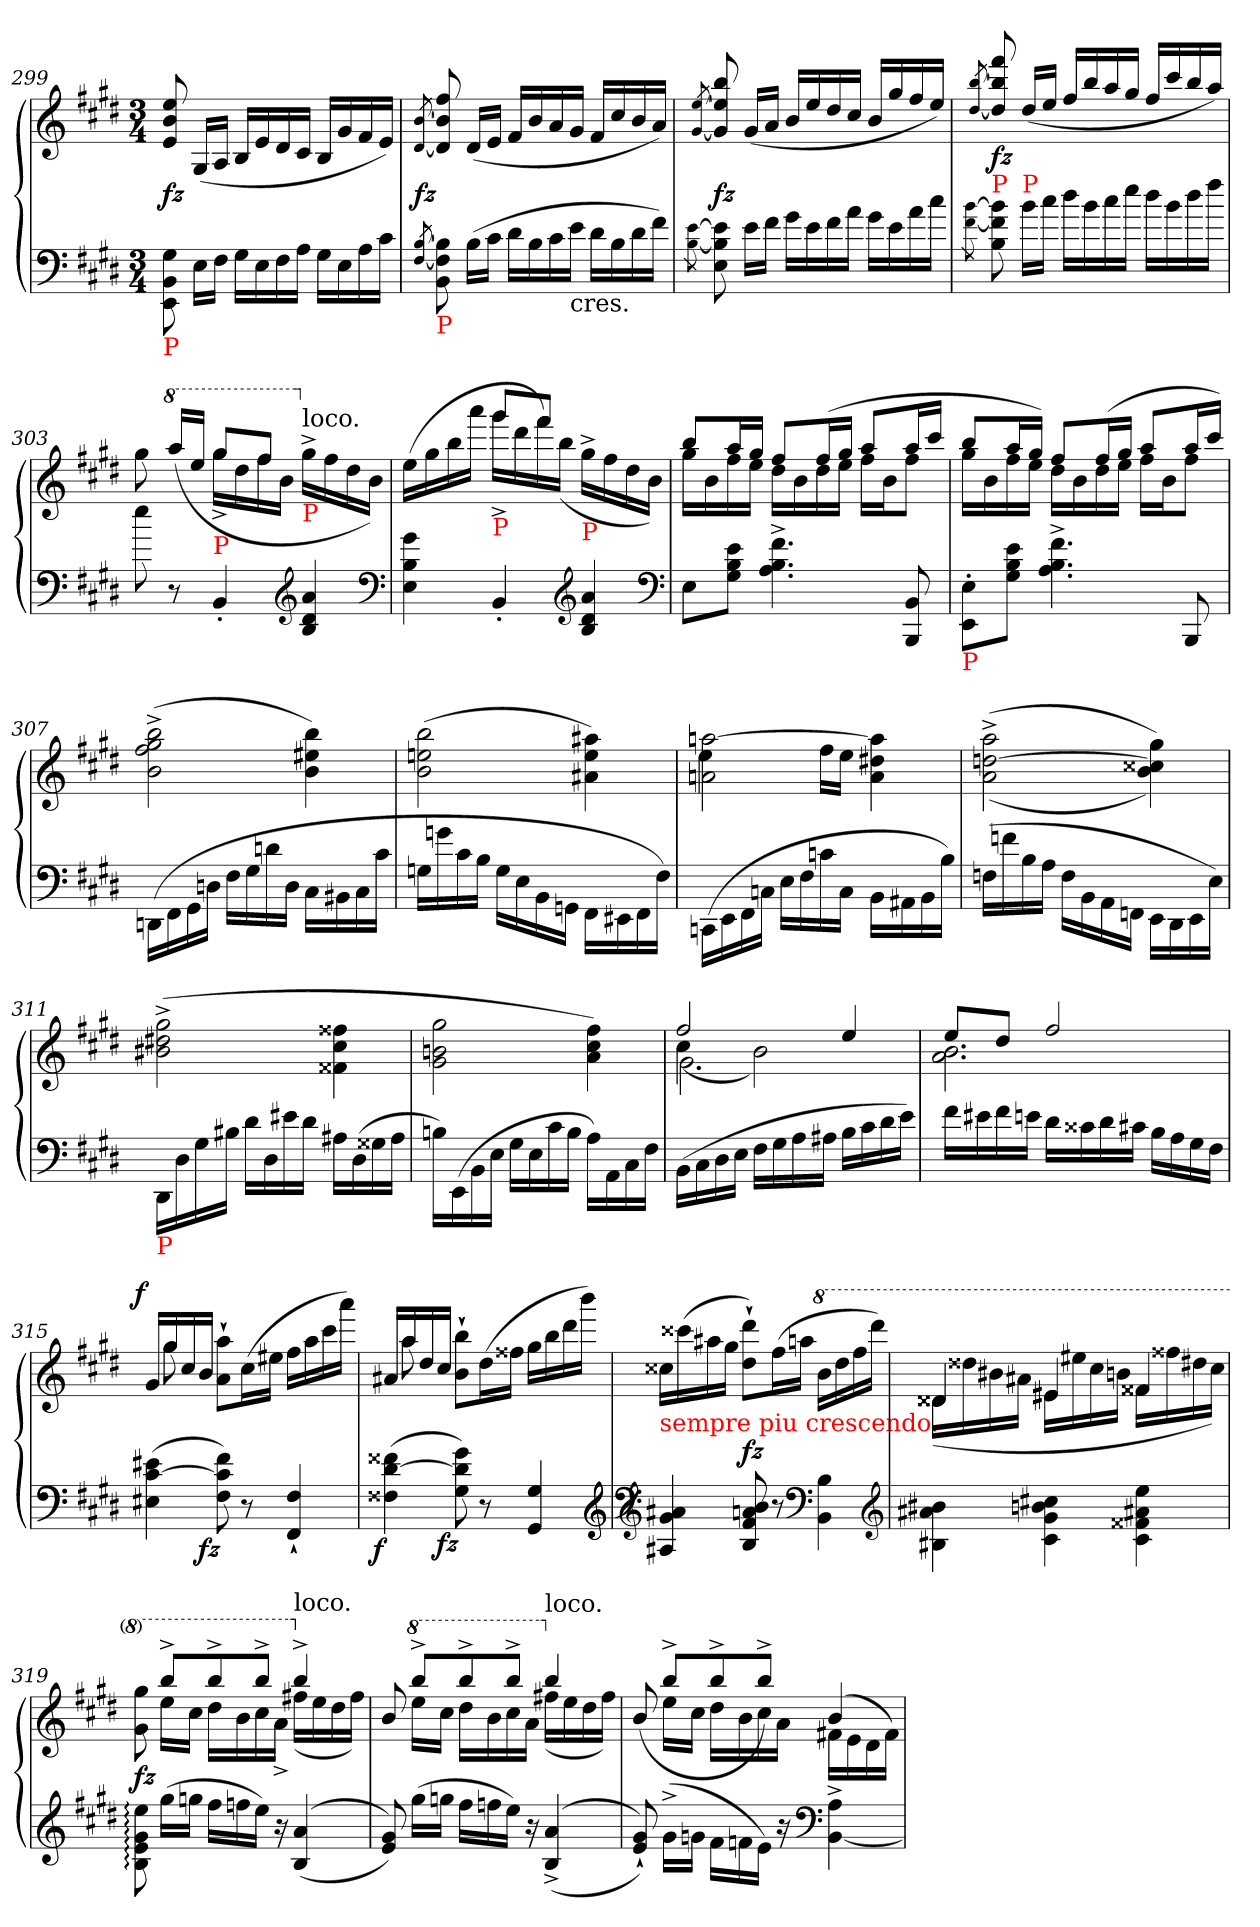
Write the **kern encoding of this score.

**kern	**kern	**dynam
*part1	*part1	*part1
*staff2	*staff1	*staff1/2
*clefF4	*clefG2	*
*k[f#c#g#d#]	*k[f#c#g#d#]	*
*M3/4	*M3/4	*
=299	=299	=299
!LO:TX:b:color=red:t=P	!	!
8G#\ 8BB\ 8EE\	8ee 8b 8e	fz
16E\LL	(>16G#/LL	.
16F#\JJ	16A/JJ	.
16G#LL	16BLL	.
16E	16e	.
16F#	16d#	.
16AJJ	16c#JJ	.
16G#LL	16BLL	.
16E	16g#	.
16A	16f#	.
16c#JJ	16eJJ)	.
=300	=300	=300
[8qB/ [8qF#/	[8qb/ [8qd#/	.
!LO:TX:b:color=red:t=P	!	!
!	!	!LO:DY:rj
8B] 8F#] 8BB	8ff# 8b] 8d#]	fz
(<16BLL	(>16d#LL	.
16c#JJ	16eJJ	.
16d#LL	16f#LL	.
16B	16b	.
16c#	16a	.
!LO:TX:b:t=cres.	!	!
16eJJ	16g#JJ	.
16d#\LL	16f#/LL	.
16B	16cc#	.
16d#\	16b/	.
16f#\JJ)	16a/JJ)	.
=301	=301	=301
[8qe\ [8qB\	[8qee/ [8qg#/	.
8e]\ 8B]\ 8E\	8bb/ 8ee]/ 8g#]/	fz
16e\LL	(>16g#/LL	.
16f#\JJ	16a/JJ	.
16g#\LL	16b/LL	.
16e\	16ee/	.
16f#\	16dd#/	.
16a\JJ	16cc#/JJ	.
16g#\LL	16b/LL	.
16e\	16gg#/	.
16a\	16ff#/	.
16cc#\JJ	16ee/JJ)	.
=302	=302	=302
[8qb\ [8qf#\	[8qbb/ [8qdd#/	.
!LO:TX:a:color=red:t=P	!	!
8b]\ 8f#]\ 8B\	8fff#/ 8bb]/ 8dd#]/	fz
!LO:TX:a:color=red:t=P	!	!
16b\LL	(>16dd#/LL	.
16cc#\JJ	16ee/JJ	.
16dd#\LL	16ff#/LL	.
16b\	16bb/	.
16cc#\	16aa/	.
16ee\JJ	16gg#/JJ	.
16dd#\LL	16ff#/LL	.
16b\	16ccc#/	.
16dd#\	16bb/	.
16ff#\JJ	16aa/JJ)	.
=303	=303	=303
*	*^	*
8ee\	8gg#	4ryy	.
*	*8va	*	*
8r	(>16aaa/LL	.	.
.	16eee/JJ	.	.
!	!LO:TX:b:color=red:t=P	!	!
4BB'<	8ggg#L	16ggg#^<LL	.
.	.	16ddd#	.
.	8fff#J	16fff#	.
.	.	16bbJJ	.
*clefG2	*	*	*
*	*X8va	*	*
!	!LO:TX:a:t=loco.	!	!
!	!LO:TX:b:color=red:t=P	!	!
4a 4d# 4B	4ryy	16gg#^<LL	.
.	.	16ff#	.
.	.	16dd#	.
.	.	16bJJ)	.
*clefF4	*	*	*
=304	=304	=304	=304
4g# 4B 4E	4ryy	(>16eeLL	.
.	.	16gg#	.
.	.	16bb	.
.	.	16aaaJJ	.
!	!LO:TX:b:color=red:t=P	!	!
4BB'<	8ggg#L	16ggg#^<LL	.
.	.	16ddd#	.
.	8fff#J	16fff#)	.
.	.	(>16bbJJ	.
*clefG2	*	*	*
!	!LO:TX:b:color=red:t=P	!	!
4a 4d# 4B	4ryy	16gg#^<LL	.
.	.	16ff#	.
.	.	16dd#	.
.	.	16bJJ)	.
*clefF4	*	*	*
=305	=305	=305	=305
8EL	8bbL	16gg#LL	.
.	.	16b	.
8e 8B 8G#J	16aaL	16ff#	.
.	16gg#JJ	16eeJJ	.
4.f#^< 4.B^< 4.A^<	8ff#L	16dd#LL	.
.	.	16b	.
.	(>16ff#L	16dd#	.
.	16gg#JJ	16eeJJ	.
.	8aaL	16ff#LL	.
.	.	16bJ	.
8BB 8BBB	16aaL	8ff#J	.
.	16ccc#JJ	.	.
=306	=306	=306	=306
!LO:TX:b:color=red:t=P	!	!	!
8E'> 8EE'>L	8bbL	16gg#LL	.
.	.	16b	.
8e 8B 8G#J	16aaL	16ff#	.
.	16gg#JJ)	16eeJJ	.
4.f#^< 4.B^< 4.A^<	8ff#L	16dd#LL	.
.	.	16b	.
.	(>16ff#L	16dd#	.
.	16gg#JJ	16eeJJ	.
.	8aaL	16ff#LL	.
.	.	16bJ	.
8BBB	16aaL	8ff#J	.
.	16ccc#JJ)	.	.
*	*v	*v	*
=307	=307	=307
(>16DDn\LL	(>2bb^< 2gg#^< 2ff#^< 2b^<	.
16FF#	.	.
16GG#	.	.
16DnjJJ	.	.
16F#\LL	.	.
16G#	.	.
16dnj	.	.
16DJJ	.	.
16C#\LL	4bb 4ee#X 4b)	.
16BB#X	.	.
16C#	.	.
16c#JJ	.	.
=308	=308	=308
16Gn\LL	(>2bb 2een 2b	.
16gnj	.	.
16c#	.	.
16BJJ	.	.
16G\LL	.	.
16E	.	.
16BB	.	.
16GGnjJJ	.	.
16FF#\LL	4aa#X 4ee 4a#X)	.
16EE#X	.	.
16FF#	.	.
16F#JJ)	.	.
=309	=309	=309
*	*^	*
(>16CCn\LL	[2aan\ 2an\	4ee	.
16EE	.	.	.
16FF#	.	.	.
16Cnj\JJ	.	.	.
16ELL	.	8ryy	.
16F#	.	.	.
16cnj	.	16ff#LL	.
16CJJ	.	16eeJJ	.
16BB\LL	4aa] 4dd#X 4a	4ryy	.
16AA#X	.	.	.
16BB	.	.	.
16BJJ)	.	.	.
*	*v	*v	*
=310	=310	=310
(>16Fn\LL	(<(>2aa^> [2ddn^> 2a^>	.
16fnj	.	.
16B	.	.
16AJJ	.	.
16F\LL	.	.
16BB	.	.
16AA	.	.
16FFnjJJ	.	.
16EE\LL	4gg# 4cc##X] 4b))	.
16DD#	.	.
16EE	.	.
16EJJ)	.	.
=311	=311	=311
!LO:TX:b:color=red:t=P	!	!
16DD#\LL	(>2gg#^> 2dd#X^> 2b#X^>	.
16D#	.	.
16G#	.	.
16B#XJJ	.	.
16d#\LL	.	.
16D#	.	.
16e#X	.	.
16d#JJ	.	.
16A#XLL	4ff##X 4cc# 4f##X	.
(>16D#	.	.
16G##X	.	.
16A#JJ	.	.
=312	=312	=312
16Bn\LL)	2gg# 2bn 2g#	.
(>16EE	.	.
16BB	.	.
16EJJ	.	.
16G#\LL	.	.
16E	.	.
16c#	.	.
16BJJ	.	.
16A\LL)	4ff# 4cc# 4a)	.
16AA	.	.
16C#	.	.
16F#JJ	.	.
=313	=313	=313
*	*^	*
*	*	*^	*
(>16BB\LL	2ff#	(>4cc#	2.g#\	.
16C#	.	.	.	.
16D#	.	.	.	.
16EJJ	.	.	.	.
16F#\LL	.	2b)	.	.
16G#	.	.	.	.
16A	.	.	.	.
16A#XJJ	.	.	.	.
16B\LL	4ee	.	.	.
16c#	.	.	.	.
16d#	.	.	.	.
16eJJ)	.	.	.	.
*	*	*v	*v	*
=314	=314	=314	=314
16f#\LL	8eeL	2.b 2.a	.
16e#X	.	.	.
16f#\	8dd#J	.	.
16en\JJ	.	.	.
16d#\LL	2ff#	.	.
16c##X	.	.	.
16d#	.	.	.
16c#XJJ	.	.	.
16B\LL	.	.	.
16A	.	.	.
16G#	.	.	.
16F#JJ	.	.	.
=315	=315	=315	=315
!	!	!	!LO:DY:a:rj
*^	*	*	*
(>4e#X [4c# 4E#X	8.ryy	16g#LL	16ryy	f
.	.	16gg#	8gg#	.
.	.	16cc#	.	.
!	!	!	!	!LO:DY:b=2
.	2ryy	16bJJ	16ryy	fz
8f# 8c#] 8F#)	.	8aa`> 8a`>L	2ryy	.
8r	.	(>16cc#L	.	.
.	.	16ee#XJJ	.	.
4F#`< 4FF#`<	.	16ff#LL	.	.
.	.	16aa	.	.
.	.	16ccc#	.	.
.	16ryy	16aaaJJ)	.	.
=316	=316	=316	=316	=316
!	!	!	!	!LO:DY:b=2:rj
(>4f##X [4d# 4F##X	8.ryy	16a#XLL	16ryy	f
.	.	16aa	8aa	.
.	.	16dd#	.	.
!	!	!	!	!LO:DY:b=2
.	2ryy	16cc#JJ	16ryy	fz
8g# 8d#] 8G#)	.	8bb`> 8b`>L	2ryy	.
8r	.	(>16dd#L	.	.
.	.	16ff##XJJ	.	.
4G# 4GG#	.	16gg#LL	.	.
.	.	16bb	.	.
.	.	16ddd#	.	.
.	16ryy	16bbbJJ)	.	.
*	*	*v	*v	*
*clefG2	*	*	*
=317	=317	=317	=317
!	!	!LO:TX:b:color=red:t=sempre piu crescendo.	!
*v	*v	*	*
4a#X 4g# 4A#X	16cc##XLL	.
.	(>16ccc##j	.
.	16aa#X	.
.	16gg#JJ	.
8b 8an 8f# 8B	8ddd#`> 8dd#`>L)	fz
8r	(>16ff#L	.
.	16aanJJ	.
*clefF4	*	*
*	*8va	*
4B 4BB	16bbLL	.
.	16ddd#	.
.	16fff#	.
.	16dddd#JJ)	.
*clefG2	*	*
=318	=318	=318
*	*^	*
4b#X\ 4a#X\ 4B#X\	4dd##X	(>16dd##XLL	.
.	.	16ddd##X	.
.	.	16bb#X	.
.	.	16aa#XJJ	.
4cc#X\ 4bn\ 4g#\ 4c#\	4ee#X	16ee#XLL	.
.	.	16eee#j	.
.	.	16ccc#	.
.	.	16bbnJJ	.
4ee\ 4a#X\ 4f##X\ 4c#\	4ff##X	16ff##XLL	.
.	.	16fff##X	.
.	.	16ddd#	.
.	.	16ccc#JJ)	.
=319	=319	=319	=319
8ee:\ 8g#:\ 8e:\ 8B:\	8ryy	8ggg# 8gg#	fz
(>16gg#LL	8bbb^>L	16eeeLL	.
16ggnJJ	.	16ccc#JJ	.
16ff#LL	8bbb^>	16ddd#LL	.
16ffn	.	16bb	.
16eeJJ)	8bbb^>J	16ccc#	.
16r	.	16aa^<JJ	.
*	*X8va	*	*
!	!LO:TX:a:t=loco.	!	!
(<(>4a 4B	4bb^>	(>16ff#XLL	.
.	.	16ee	.
.	.	16dd#	.
.	.	16ff#JJ)	.
=320	=320	=320	=320
8g# 8e))	8b/	8ryy	.
*	*8va	*	*
(>16gg#LL	8bbb^>L	16eeeLL	.
16ggnJJ	.	16ccc#JJ	.
16ff#LL	8bbb^>	16ddd#LL	.
16ffn	.	16bb	.
16eeJJ)	8bbb^>J	16ccc#	.
16r	.	16aaJJ	.
*	*X8va	*	*
!	!LO:TX:a:t=loco.	!	!
(<(>4a^< 4B^<	4bb	(>16ff#XLL	.
.	.	16ee	.
.	.	16dd#	.
.	.	16ff#JJ)	.
=321	=321	=321	=321
8g#`< 8e`<))	(>8b/	8ryy	.
(>16g#^<\LL	8bb^>L	16eeLL	.
16gnJJ	.	16cc#JJ	.
16f#\LL	8bb^>	16dd#LL	.
16fn	.	16b	.
16eJJ)	8bb^>J)	16cc#	.
16r	.	16aJJ	.
*clefF4	*	*	*
4A^< [4BB^<	(>4b	16f#XLL	.
.	.	16e	.
.	.	16d#	.
.	.	16f#JJ)	.
*	*v	*v	*
=	=	=
*-	*-	*-
